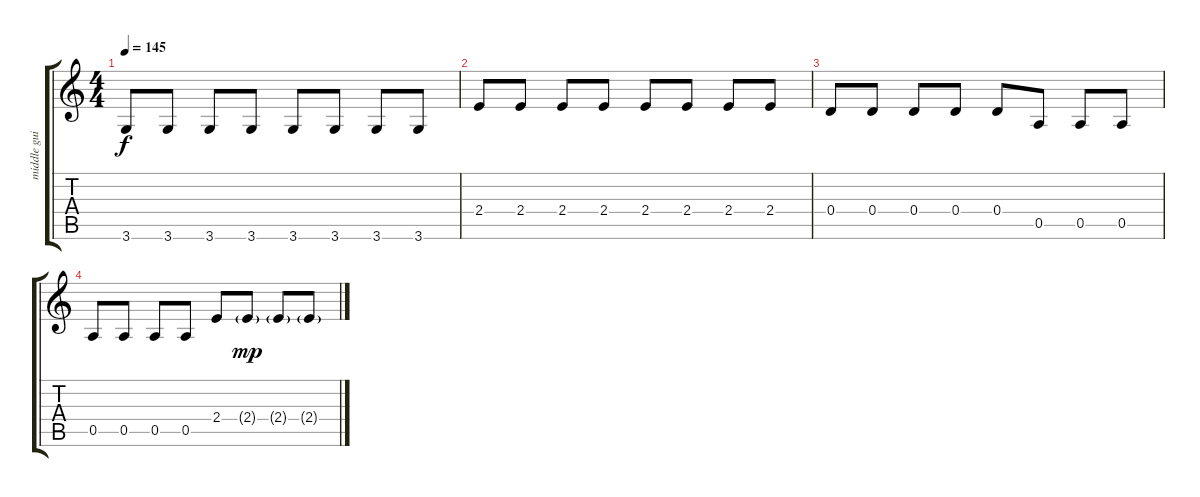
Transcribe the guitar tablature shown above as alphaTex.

\track ("middle guitars" "middle gui") {instrument distortionguitar}
\staff {score tabs}
\tuning (E4 B3 G3 D3 A2 E2) {hide}
\ts (4 4)
\tempo 145
\clef g2
\ks c
3.6.8{dy f} 3.6.8 3.6.8 3.6.8 3.6.8 3.6.8 3.6.8 3.6.8 |
2.4.8 2.4.8 2.4.8 2.4.8 2.4.8 2.4.8 2.4.8 2.4.8 |
0.4.8 0.4.8 0.4.8 0.4.8 0.4.8 0.5.8 0.5.8 0.5.8 |
0.5.8 0.5.8 0.5.8 0.5.8 2.4.8 2.4{g}.8{dy mp} 2.4{g}.8 2.4{g}.8
